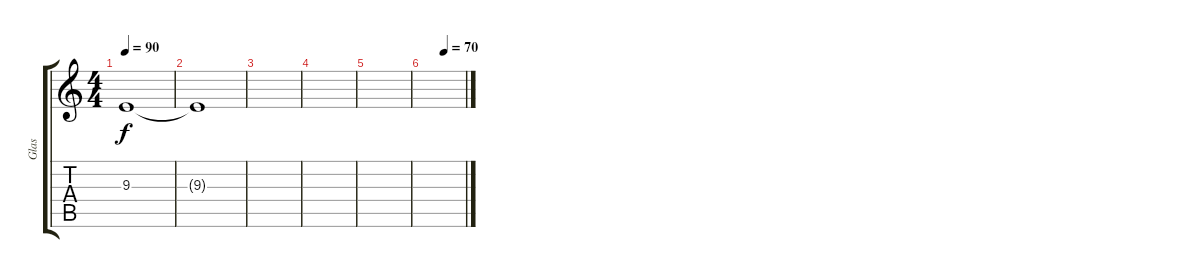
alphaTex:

\track ("Glas" "Glas") {instrument cello}
\staff {score tabs}
\tuning (E4 B3 G3 D3 A2 E2) {hide}
\ts (4 4)
\tempo 90
\clef g2
\ks c
9.3{t}.1{dy f} |
9.3{t}.1 |
|
|
|
\tempo (70 0.5)
